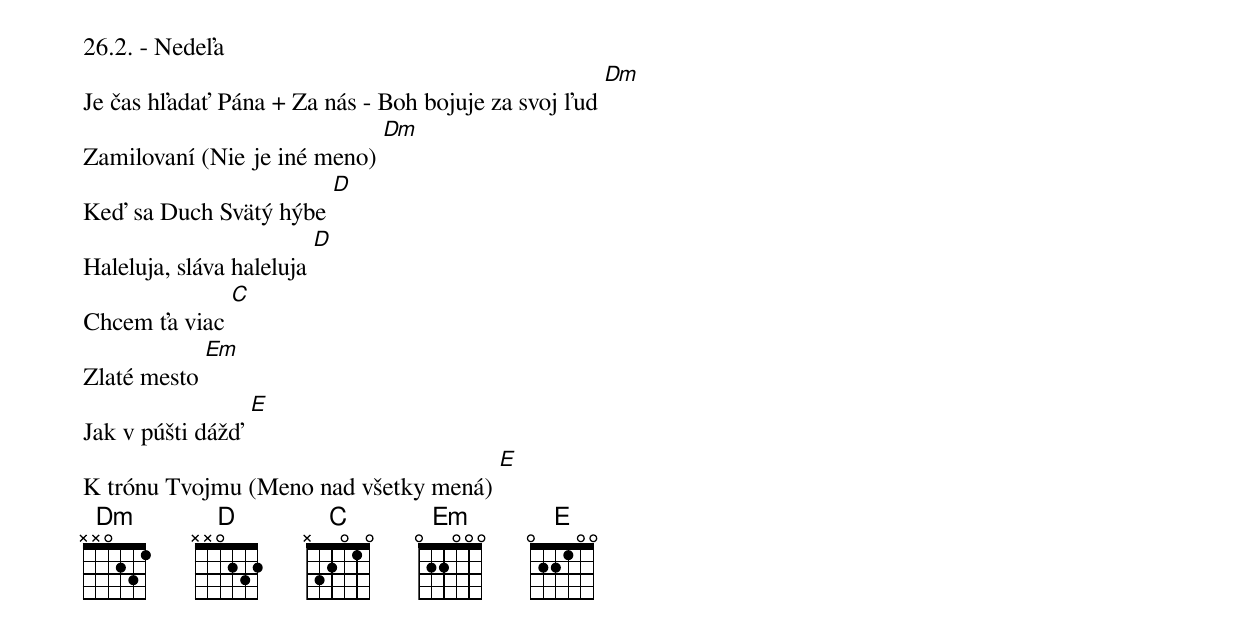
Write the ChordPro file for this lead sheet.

26.2. - Nedeľa
Je čas hľadať Pána + Za nás - Boh bojuje za svoj ľud [Dm]
Zamilovaní (Nie je iné meno) [Dm]
Keď sa Duch Svätý hýbe [D]
Haleluja, sláva haleluja [D]
Chcem ťa viac [C]
Zlaté mesto [Em]
Jak v púšti dážď [E]
K trónu Tvojmu (Meno nad všetky mená) [E]
